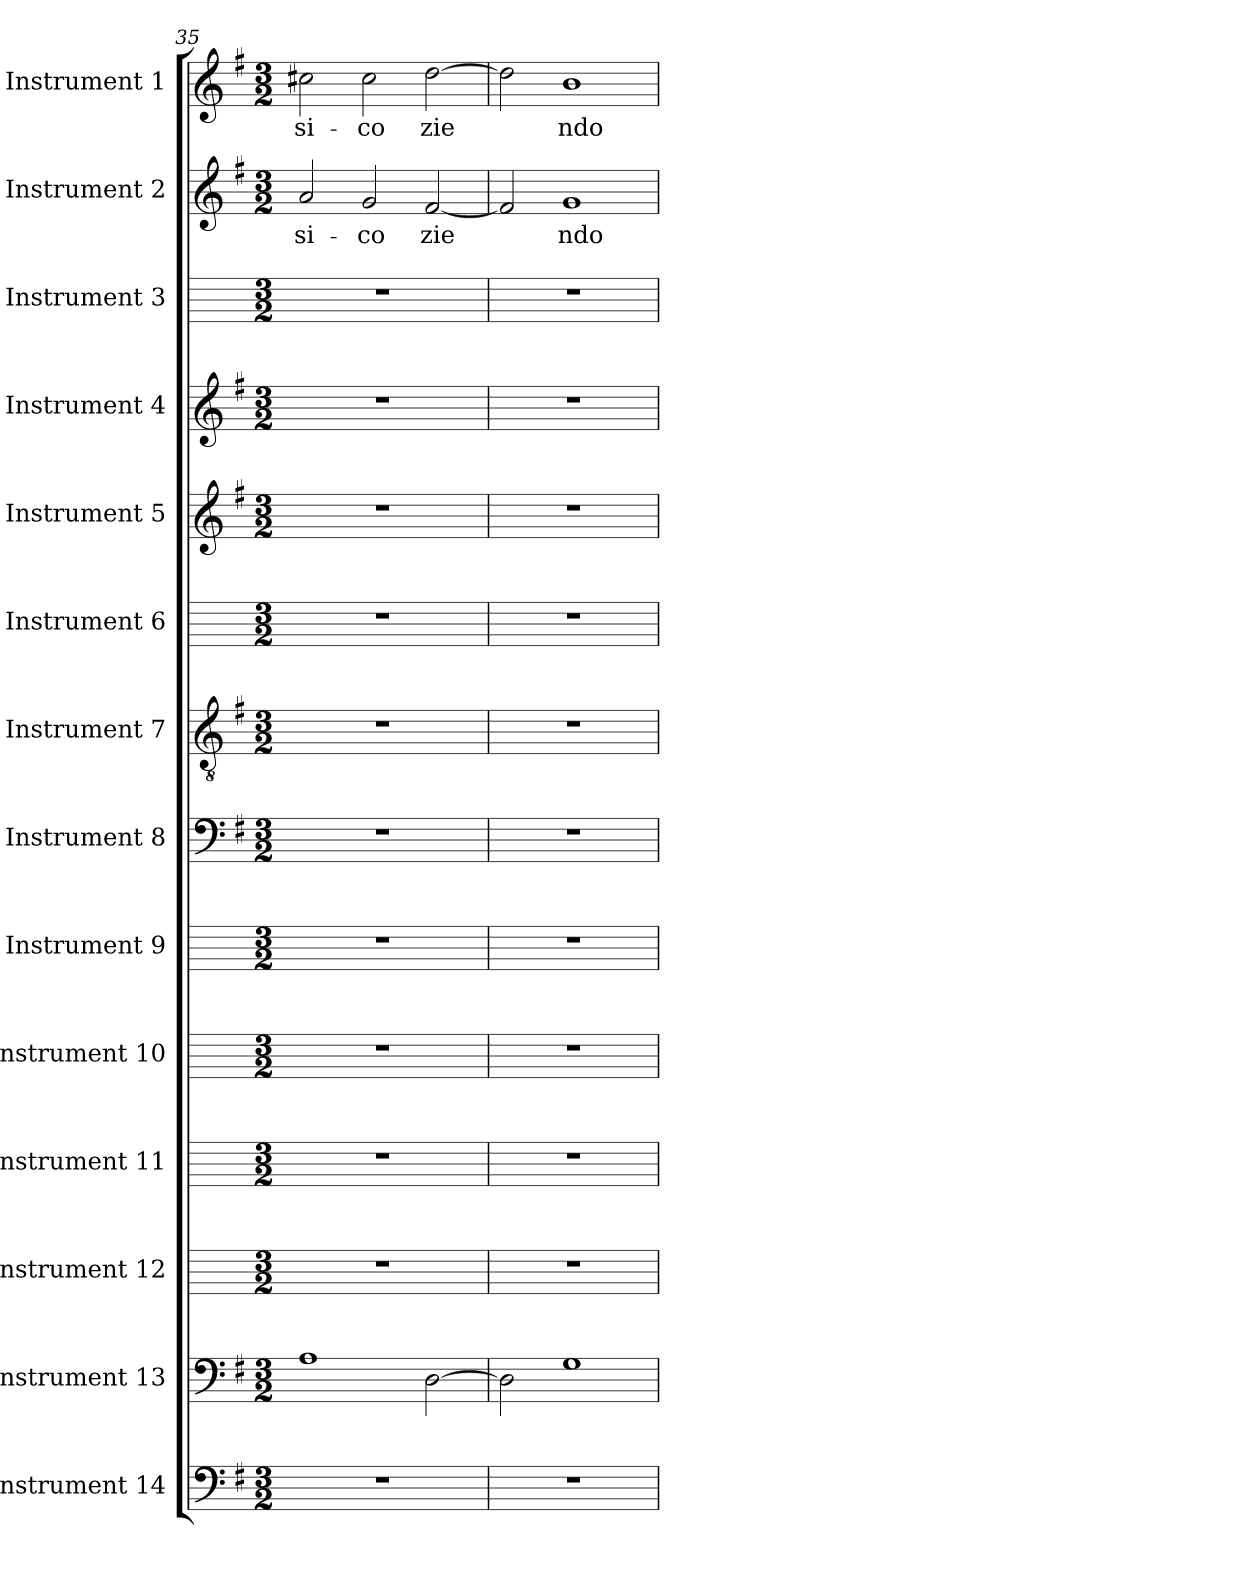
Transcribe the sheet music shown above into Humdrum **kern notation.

**kern	**kern	**kern	**kern	**kern	**kern	**kern	**kern	**kern	**kern	**kern	**kern	**kern	**text	**kern	**text
*part14	*part13	*part12	*part11	*part10	*part9	*part8	*part7	*part6	*part5	*part4	*part3	*part2	*part2	*part1	*part1
*staff14	*staff13	*staff12	*staff11	*staff10	*staff9	*staff8	*staff7	*staff6	*staff5	*staff4	*staff3	*staff2	*staff2	*staff1	*staff1
*I"Instrument 14	*I"Instrument 13	*I"Instrument 12	*I"Instrument 11	*I"Instrument 10	*I"Instrument 9	*I"Instrument 8	*I"Instrument 7	*I"Instrument 6	*I"Instrument 5	*I"Instrument 4	*I"Instrument 3	*I"Instrument 2	*	*I"Instrument 1	*
*clefF4	*clefF4	*	*	*	*	*clefF4	*clefGv2	*	*clefG2	*clefG2	*	*clefG2	*	*clefG2	*
*k[f#]	*k[f#]	*k[]	*k[]	*k[]	*k[]	*k[f#]	*k[f#]	*k[]	*k[f#]	*k[f#]	*k[]	*k[f#]	*	*k[f#]	*
*G:	*G:	*C:	*C:	*C:	*C:	*G:	*G:	*C:	*G:	*G:	*C:	*G:	*	*G:	*
*M3/2	*M3/2	*M3/2	*M3/2	*M3/2	*M3/2	*M3/2	*M3/2	*M3/2	*M3/2	*M3/2	*M3/2	*M3/2	*	*M3/2	*
=35	=35	=35	=35	=35	=35	=35	=35	=35	=35	=35	=35	=35	=35	=35	=35
!	!	!	!	!	!	!	!	!	!	!	!	!	!LO:LY:b:rj	!	!LO:LY:b:cj
1.r	1A	1.r	1.r	1.r	1.r	1.r	1.r	1.r	1.r	1.r	1.r	2a/	-si-	2cc#X\	-si-
!	!	!	!	!	!	!	!	!	!	!	!	!	!LO:LY:b:rj	!	!LO:LY:b:cj
.	.	.	.	.	.	.	.	.	.	.	.	2g/	-co	2cc#\	-co
!	!	!	!	!	!	!	!	!	!	!	!	!	!LO:LY:b:rj	!	!LO:LY:b:cj
.	[>2D\	.	.	.	.	.	.	.	.	.	.	[<2f#/	zie-	[>2dd\	zie-
=36	=36	=36	=36	=36	=36	=36	=36	=36	=36	=36	=36	=36	=36	=36	=36
!	!	!	!	!	!	!	!	!	!	!	!	!	!LO:LY:b:rj	!	!LO:LY:b:cj
1.r	2D\]	1.r	1.r	1.r	1.r	1.r	1.r	1.r	1.r	1.r	1.r	2f#/]	--	2dd\]	--
!	!	!	!	!	!	!	!	!	!	!	!	!	!LO:LY:b:rj	!	!LO:LY:b:cj
.	1G	.	.	.	.	.	.	.	.	.	.	1g	-ndo	1b	-ndo
=	=	=	=	=	=	=	=	=	=	=	=	=	=	=	=
*-	*-	*-	*-	*-	*-	*-	*-	*-	*-	*-	*-	*-	*-	*-	*-
